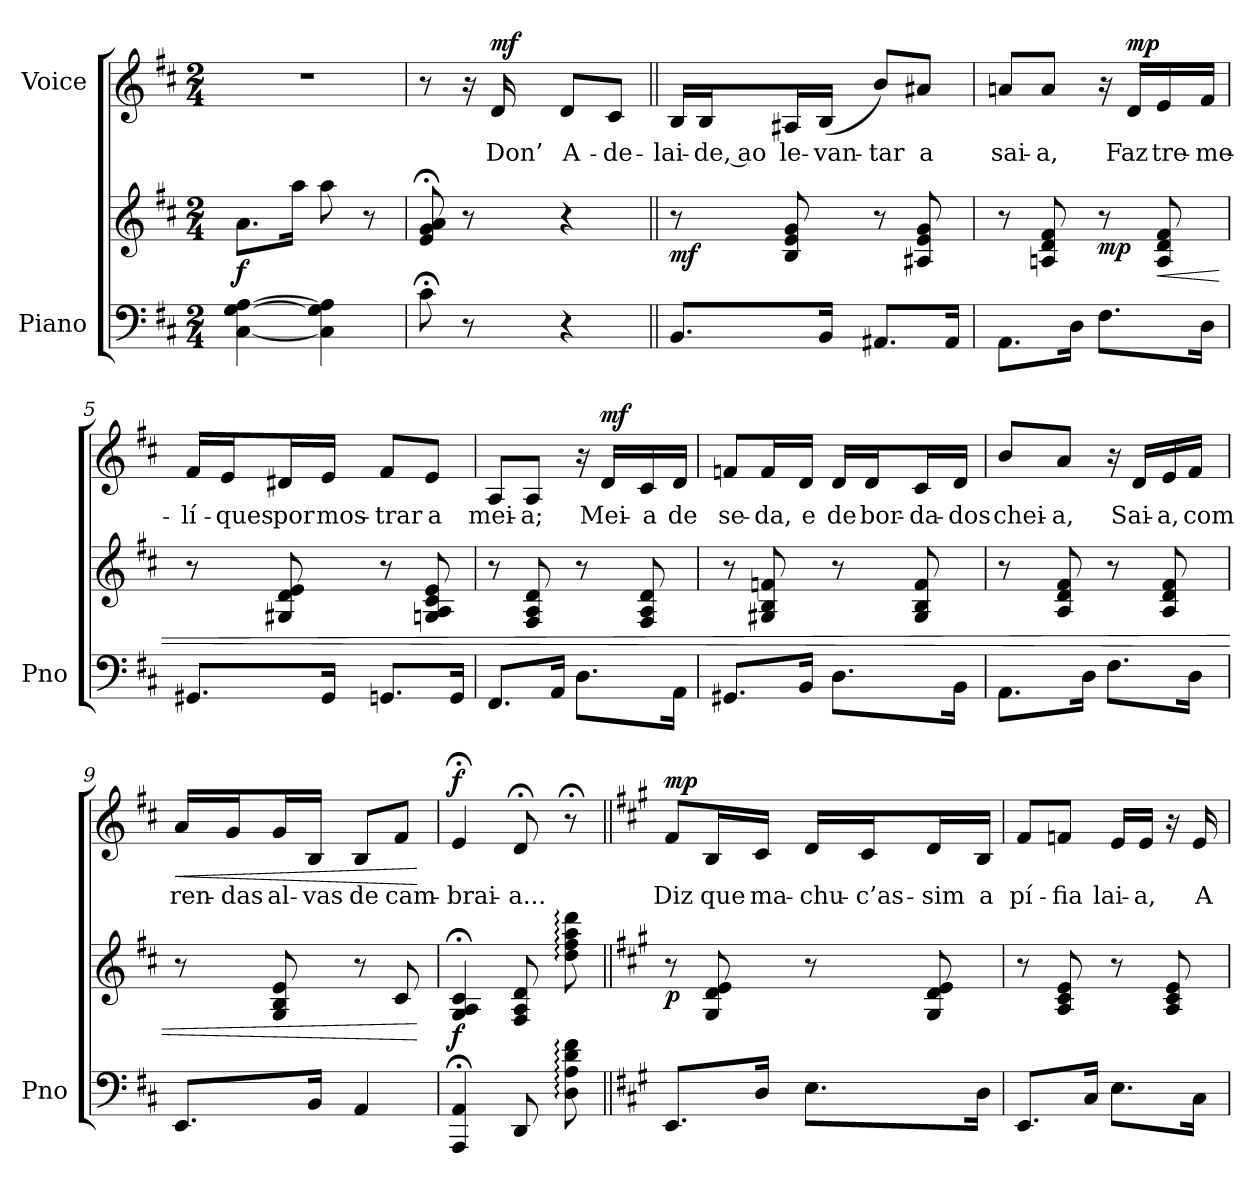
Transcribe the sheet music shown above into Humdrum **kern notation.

**kern	**kern	**dynam	**kern	**text	**dynam
*part2	*part2	*part2	*part1	*part1	*part1
*staff3	*staff2	*staff2/3	*staff1	*staff1	*staff1
*I"Piano	*	*	*I"Voice	*	*
*I'Pno	*	*	*	*	*
*clefF4	*clefG2	*	*clefG2	*	*
*k[f#c#]	*k[f#c#]	*	*k[f#c#]	*	*
*M2/4	*M2/4	*	*M2/4	*	*
*MM100	*MM100	*	*MM100	*	*
=1	=1	=1	=1	=1	=1
!	!	!LO:DY:b	!	!	!
[4C#\ [4G\ [4A\	8.a\L	f	2r	.	.
.	16aa\Jk	.	.	.	.
4C#\] 4G\] 4A\]	8aa\	.	.	.	.
.	8r	.	.	.	.
=2	=2	=2	=2	=2	=2
8c#;<\	8e/;< 8g/;< 8a/;<	.	8r	.	.
8r	8r	.	16r	.	.
!	!	!	!	!LO:LY:b	!LO:DY:a
.	.	.	16d/	Don’	mf
!	!	!	!	!LO:LY:b	!
4r	4r	.	8d/L	A-	.
!	!	!	!	!LO:LY:b	!
.	.	.	8c#/J	-de-	.
=3||	=3||	=3||	=3||	=3||	=3||
!	!	!LO:DY:b	!	!LO:LY:b	!
8.BB/L	8r	mf	16B/LL	-lai-	.
!	!	!	!	!LO:LY:b	!
.	.	.	16B/J	-de, ao	.
!	!	!	!	!LO:LY:b	!
.	8B/ 8e/ 8g/	.	16A#X/L	le-	.
!	!	!	!	!LO:LY:b	!
16BB/Jk	.	.	(<16B/JJ	-van-	.
!	!	!	!	!LO:LY:b	!
8.AA#X/L	8r	.	8b/L)	-tar	.
!	!	!	!	!LO:LY:b	!
.	8A#X/ 8e/ 8g/	.	8a#X/J	a	.
16AA#/Jk	.	.	.	.	.
!!LO:LB:g=z
=4	=4	=4	=4	=4	=4
!	!	!	!	!LO:LY:b	!
8.AA\L	8r	.	8an/L	sai-	.
!	!	!	!	!LO:LY:b	!
.	8An/ 8d/ 8f#/	.	8a/J	-a,	.
16D\Jk	.	.	.	.	.
!	!	!LO:DY:b	!	!	!
8.F#\L	8r	mp	16r	.	.
!	!	!	!	!LO:LY:b	!LO:DY:a
.	.	.	16d/LL	Faz	mp
!	!	!LO:HP:b	!	!LO:LY:b	!
.	8A/ 8d/ 8f#/	<	16e/	tre-	.
!	!	!	!	!LO:LY:b	!
16D\Jk	.	.	16f#/JJ	-me-	.
=5	=5	=5	=5	=5	=5
!	!	!	!	!LO:LY:b	!
8.GG#X/L	8r	.	16f#/LL	-lí-	.
!	!	!	!	!LO:LY:b	!
.	.	.	16e/J	-ques	.
!	!	!	!	!LO:LY:b	!
.	8G#X/ 8d/ 8e/	.	16d#X/L	por	.
!	!	!	!	!LO:LY:b	!
16GG#/Jk	.	.	16e/JJ	mos-	.
!	!	!	!	!LO:LY:b	!
8.GGn/L	8r	.	8f#/L	-trar	.
!	!	!	!	!LO:LY:b	!
.	8Gn/ 8A/ 8c#/ 8e/	.	8e/J	a	.
16GG/Jk	.	.	.	.	.
=6	=6	=6	=6	=6	=6
!	!	!	!	!LO:LY:b	!
8.FF#/L	8r	.	8A/L	mei-	.
!	!	!	!	!LO:LY:b	!
.	8F#/ 8A/ 8d/	.	8A/J	-a;	.
16AA/Jk	.	.	.	.	.
8.D\L	8r	.	16r	.	.
!	!	!	!	!LO:LY:b	!LO:DY:a
.	.	.	16d/LL	Mei-	mf
!	!	!	!	!LO:LY:b	!
.	8F#/ 8A/ 8d/	.	16c#/	-a	.
!	!	!	!	!LO:LY:b	!
16AA\Jk	.	.	16d/JJ	de	.
=7	=7	=7	=7	=7	=7
!	!	!	!	!LO:LY:b	!
8.GG#X/L	8r	.	8fn/L	se-	.
!	!	!	!	!LO:LY:b	!
.	8G#X/ 8B/ 8fn/	.	16f/L	-da,	.
!	!	!	!	!LO:LY:b	!
16BB/Jk	.	.	16d/JJ	e	.
!	!	!	!	!LO:LY:b	!
8.D\L	8r	.	16d/LL	de	.
!	!	!	!	!LO:LY:b	!
.	.	.	16d/J	bor-	.
!	!	!	!	!LO:LY:b	!
.	8G#/ 8B/ 8f/	.	16c#/L	-da-	.
!	!	!	!	!LO:LY:b	!
16BB\Jk	.	.	16d/JJ	-dos	.
!!LO:LB:g=z
=8	=8	=8	=8	=8	=8
!	!	!	!	!LO:LY:b	!
8.AA\L	8r	.	8b/L	chei-	.
!	!	!	!	!LO:LY:b	!
.	8A/ 8d/ 8f#/	.	8a/J	-a,	.
16D\Jk	.	.	.	.	.
8.F#\L	8r	.	16r	.	.
!	!	!	!	!LO:LY:b	!
.	.	.	16d/LL	Sai-	.
!	!	!	!	!LO:LY:b	!
.	8A/ 8d/ 8f#/	.	16e/	-a,	.
!	!	!	!	!LO:LY:b	!
16D\Jk	.	.	16f#/JJ	com	.
=9	=9	=9	=9	=9	=9
!	!	!	!	!LO:LY:b	!LO:HP:b
8.EE/L	8r	.	16a/LL	ren-	<
!	!	!	!	!LO:LY:b	!
.	.	.	16g/J	-das	.
!	!	!	!	!LO:LY:b	!
.	8G/ 8B/ 8e/	.	16g/L	al-	.
!	!	!	!	!LO:LY:b	!
16BB/Jk	.	.	16B/JJ	-vas	.
!	!	!	!	!LO:LY:b	!
4AA/	8r	.	8B/L	de	.
!	!	!	!	!LO:LY:b	!
.	8c#/	.	8f#/J	cam-	.
.	.	[	.	.	[
=10	=10	=10	=10	=10	=10
!	!	!LO:DY:b	!	!LO:LY:b	!LO:DY:a
4AAA/; 4AA/;	4G/; 4A/; 4c#/;	f	4e;</	-brai-	f
!	!	!	!	!LO:LY:b	!
8DD/	8F#/ 8A/ 8d/	.	8d;</	-a...	.
8D\: 8A\: 8d\: 8f#\:	8dd\: 8ff#\: 8aa\: 8ddd\:	.	8r;<	.	.
=11||	=11||	=11||	=11||	=11||	=11||
*k[f#c#g#]	*k[f#c#g#]	*	*k[f#c#g#]	*	*
!	!	!LO:DY:b	!	!LO:LY:b	!LO:DY:a
8.EE/L	8r	p	8f#/L	Diz	mp
!	!	!	!	!LO:LY:b	!
.	8G#/ 8d/ 8e/	.	16B/L	que	.
!	!	!	!	!LO:LY:b	!
16D/Jk	.	.	16c#/JJ	ma-	.
!	!	!	!	!LO:LY:b	!
8.E\L	8r	.	16d/LL	-chu-	.
!	!	!	!	!LO:LY:b	!
.	.	.	16c#/J	-c’as-	.
!	!	!	!	!LO:LY:b	!
.	8G#/ 8d/ 8e/	.	16d/L	-sim	.
!	!	!	!	!LO:LY:b	!
16D\Jk	.	.	16B/JJ	a	.
!!LO:LB:g=z
=12	=12	=12	=12	=12	=12
!	!	!	!	!LO:LY:b	!
8.EE/L	8r	.	8f#/L	pí-	.
!	!	!	!	!LO:LY:b	!
.	8A/ 8c#/ 8e/	.	8fn/J	-fia	.
16C#/Jk	.	.	.	.	.
!	!	!	!	!LO:LY:b	!
8.E\L	8r	.	16e/LL	lai-	.
!	!	!	!	!LO:LY:b	!
.	.	.	16e/JJ	-a,	.
.	8A/ 8c#/ 8e/	.	16r	.	.
!	!	!	!	!LO:LY:b	!
16C#\Jk	.	.	16e/	A	.
=	=	=	=	=	=
*-	*-	*-	*-	*-	*-
